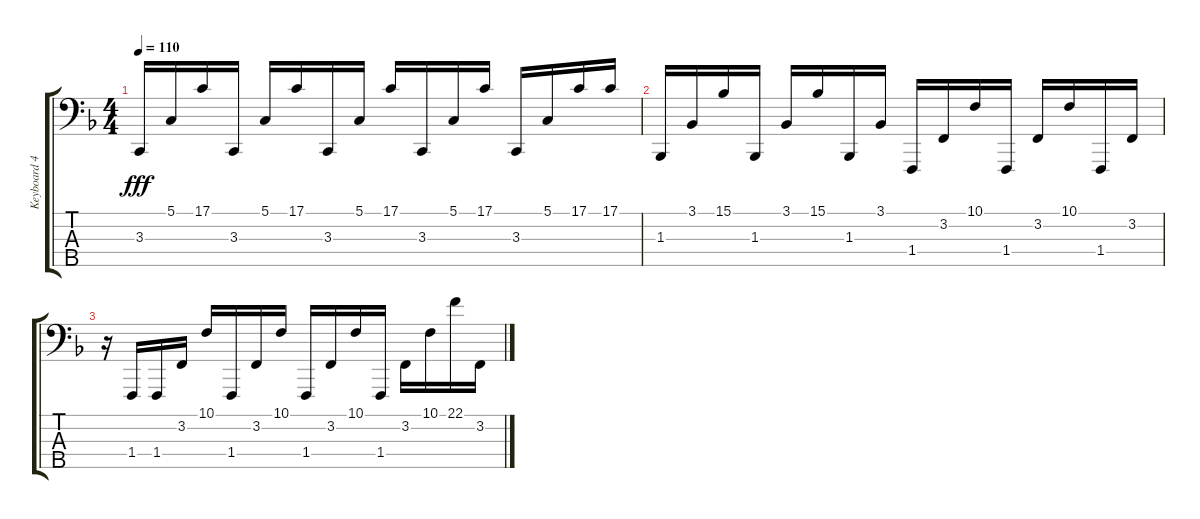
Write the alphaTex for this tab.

\track ("Keyboard 4" "Keyboard 4") {instrument lead8bassandlead}
\staff {score tabs}
\tuning (G2 D2 A1 E1 B0) {hide}
\ts (4 4)
\tempo 110
\clef f4
\ks f
3.3.16{dy fff} 5.1.16 17.1.16 3.3.16 5.1.16 17.1.16 3.3.16 5.1.16 17.1.16 3.3.16 5.1.16 17.1.16 3.3.16 5.1.16 17.1.16 17.1.16 |
1.3.16 3.1.16 15.1.16 1.3.16 3.1.16 15.1.16 1.3.16 3.1.16 1.4.16 3.2.16 10.1.16 1.4.16 3.2.16 10.1.16 1.4.16 3.2.16 |
r.16 1.4.16 1.4.16 3.2.16 10.1.16 1.4.16 3.2.16 10.1.16 1.4.16 3.2.16 10.1.16 1.4.16 3.2.16 10.1.16 22.1.16 3.2.16
